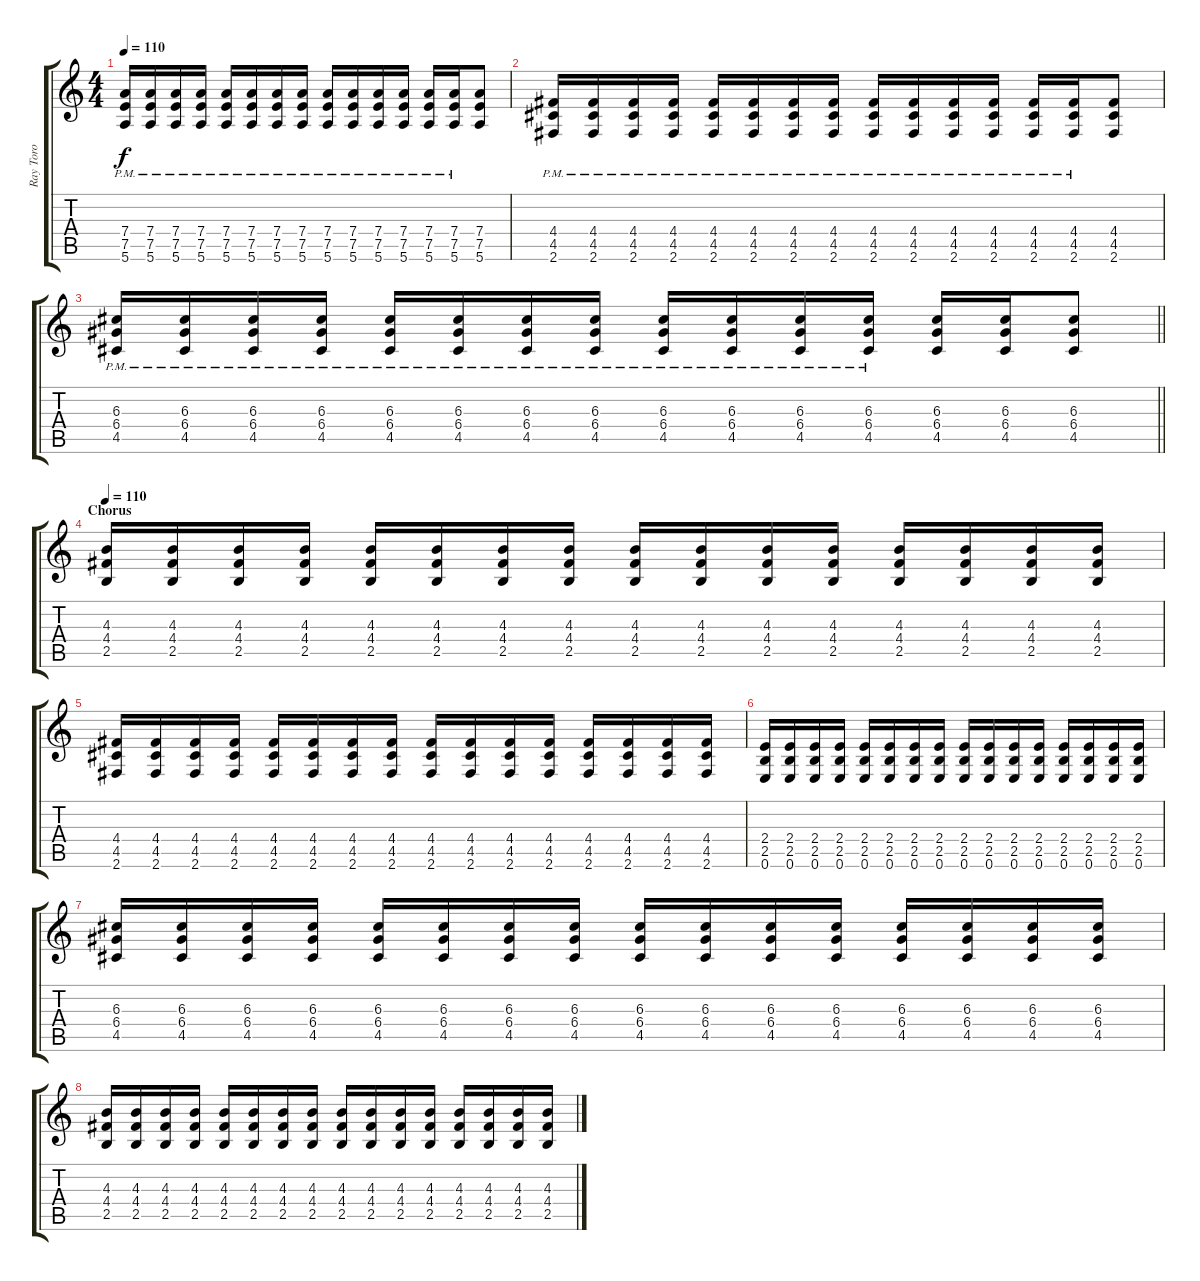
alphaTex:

\track ("Ray Toro " "Ray Toro ") {instrument electricguitarjazz}
\staff {score tabs}
\tuning (E4 B3 G3 D3 A2 E2) {hide}
\ts (4 4)
\tempo 110
\clef g2
\ks c
(7.4{pm} 7.5{pm} 5.6{pm}).16{dy f} (7.4{pm} 7.5{pm} 5.6{pm}).16 (7.4{pm} 7.5{pm} 5.6{pm}).16 (7.4{pm} 7.5{pm} 5.6{pm}).16 (7.4{pm} 7.5{pm} 5.6{pm}).16 (7.4{pm} 7.5{pm} 5.6{pm}).16 (7.4{pm} 7.5{pm} 5.6{pm}).16 (7.4{pm} 7.5{pm} 5.6{pm}).16 (7.4{pm} 7.5{pm} 5.6{pm}).16 (7.4{pm} 7.5{pm} 5.6{pm}).16 (7.4{pm} 7.5{pm} 5.6{pm}).16 (7.4{pm} 7.5{pm} 5.6{pm}).16 (7.4{pm} 7.5{pm} 5.6{pm}).16 (7.4{pm} 7.5{pm} 5.6{pm}).16 (7.4 7.5 5.6).8 |
(4.4{pm} 4.5{pm} 2.6{pm}).16 (4.4{pm} 4.5{pm} 2.6{pm}).16 (4.4{pm} 4.5{pm} 2.6{pm}).16 (4.4{pm} 4.5{pm} 2.6{pm}).16 (4.4{pm} 4.5{pm} 2.6{pm}).16 (4.4{pm} 4.5{pm} 2.6{pm}).16 (4.4{pm} 4.5{pm} 2.6{pm}).16 (4.4{pm} 4.5{pm} 2.6{pm}).16 (4.4{pm} 4.5{pm} 2.6{pm}).16 (4.4{pm} 4.5{pm} 2.6{pm}).16 (4.4{pm} 4.5{pm} 2.6{pm}).16 (4.4{pm} 4.5{pm} 2.6{pm}).16 (4.4{pm} 4.5{pm} 2.6{pm}).16 (4.4{pm} 4.5{pm} 2.6{pm}).16 (4.4 4.5 2.6).8 |
\barLineRight lightlight
(6.3{pm} 6.4{pm} 4.5{pm}).16 (6.3{pm} 6.4{pm} 4.5{pm}).16 (6.3{pm} 6.4{pm} 4.5{pm}).16 (6.3{pm} 6.4{pm} 4.5{pm}).16 (6.3{pm} 6.4{pm} 4.5{pm}).16 (6.3{pm} 6.4{pm} 4.5{pm}).16 (6.3{pm} 6.4{pm} 4.5{pm}).16 (6.3{pm} 6.4{pm} 4.5{pm}).16 (6.3{pm} 6.4{pm} 4.5{pm}).16 (6.3{pm} 6.4{pm} 4.5{pm}).16 (6.3{pm} 6.4{pm} 4.5{pm}).16 (6.3{pm} 6.4{pm} 4.5{pm}).16 (6.3 6.4 4.5).16 (6.3 6.4 4.5).16 (6.3 6.4 4.5).8 |
\section ("" "Chorus")
\tempo 110
(4.3 4.4 2.5).16 (4.3 4.4 2.5).16 (4.3 4.4 2.5).16 (4.3 4.4 2.5).16 (4.3 4.4 2.5).16 (4.3 4.4 2.5).16 (4.3 4.4 2.5).16 (4.3 4.4 2.5).16 (4.3 4.4 2.5).16 (4.3 4.4 2.5).16 (4.3 4.4 2.5).16 (4.3 4.4 2.5).16 (4.3 4.4 2.5).16 (4.3 4.4 2.5).16 (4.3 4.4 2.5).16 (4.3 4.4 2.5).16 |
(4.4 4.5 2.6).16{volume 14} (4.4 4.5 2.6).16 (4.4 4.5 2.6).16 (4.4 4.5 2.6).16 (4.4 4.5 2.6).16 (4.4 4.5 2.6).16 (4.4 4.5 2.6).16 (4.4 4.5 2.6).16 (4.4 4.5 2.6).16 (4.4 4.5 2.6).16 (4.4 4.5 2.6).16 (4.4 4.5 2.6).16 (4.4 4.5 2.6).16 (4.4 4.5 2.6).16 (4.4 4.5 2.6).16 (4.4 4.5 2.6).16 |
(2.4 2.5 0.6).16 (2.4 2.5 0.6).16 (2.4 2.5 0.6).16 (2.4 2.5 0.6).16 (2.4 2.5 0.6).16 (2.4 2.5 0.6).16 (2.4 2.5 0.6).16 (2.4 2.5 0.6).16 (2.4 2.5 0.6).16 (2.4 2.5 0.6).16 (2.4 2.5 0.6).16 (2.4 2.5 0.6).16 (2.4 2.5 0.6).16 (2.4 2.5 0.6).16 (2.4 2.5 0.6).16 (2.4 2.5 0.6).16 |
(6.3 6.4 4.5).16 (6.3 6.4 4.5).16 (6.3 6.4 4.5).16 (6.3 6.4 4.5).16 (6.3 6.4 4.5).16 (6.3 6.4 4.5).16 (6.3 6.4 4.5).16 (6.3 6.4 4.5).16 (6.3 6.4 4.5).16 (6.3 6.4 4.5).16 (6.3 6.4 4.5).16 (6.3 6.4 4.5).16 (6.3 6.4 4.5).16 (6.3 6.4 4.5).16 (6.3 6.4 4.5).16 (6.3 6.4 4.5).16 |
(4.3 4.4 2.5).16 (4.3 4.4 2.5).16 (4.3 4.4 2.5).16 (4.3 4.4 2.5).16 (4.3 4.4 2.5).16 (4.3 4.4 2.5).16 (4.3 4.4 2.5).16 (4.3 4.4 2.5).16 (4.3 4.4 2.5).16 (4.3 4.4 2.5).16 (4.3 4.4 2.5).16 (4.3 4.4 2.5).16 (4.3 4.4 2.5).16 (4.3 4.4 2.5).16 (4.3 4.4 2.5).16 (4.3 4.4 2.5).16
